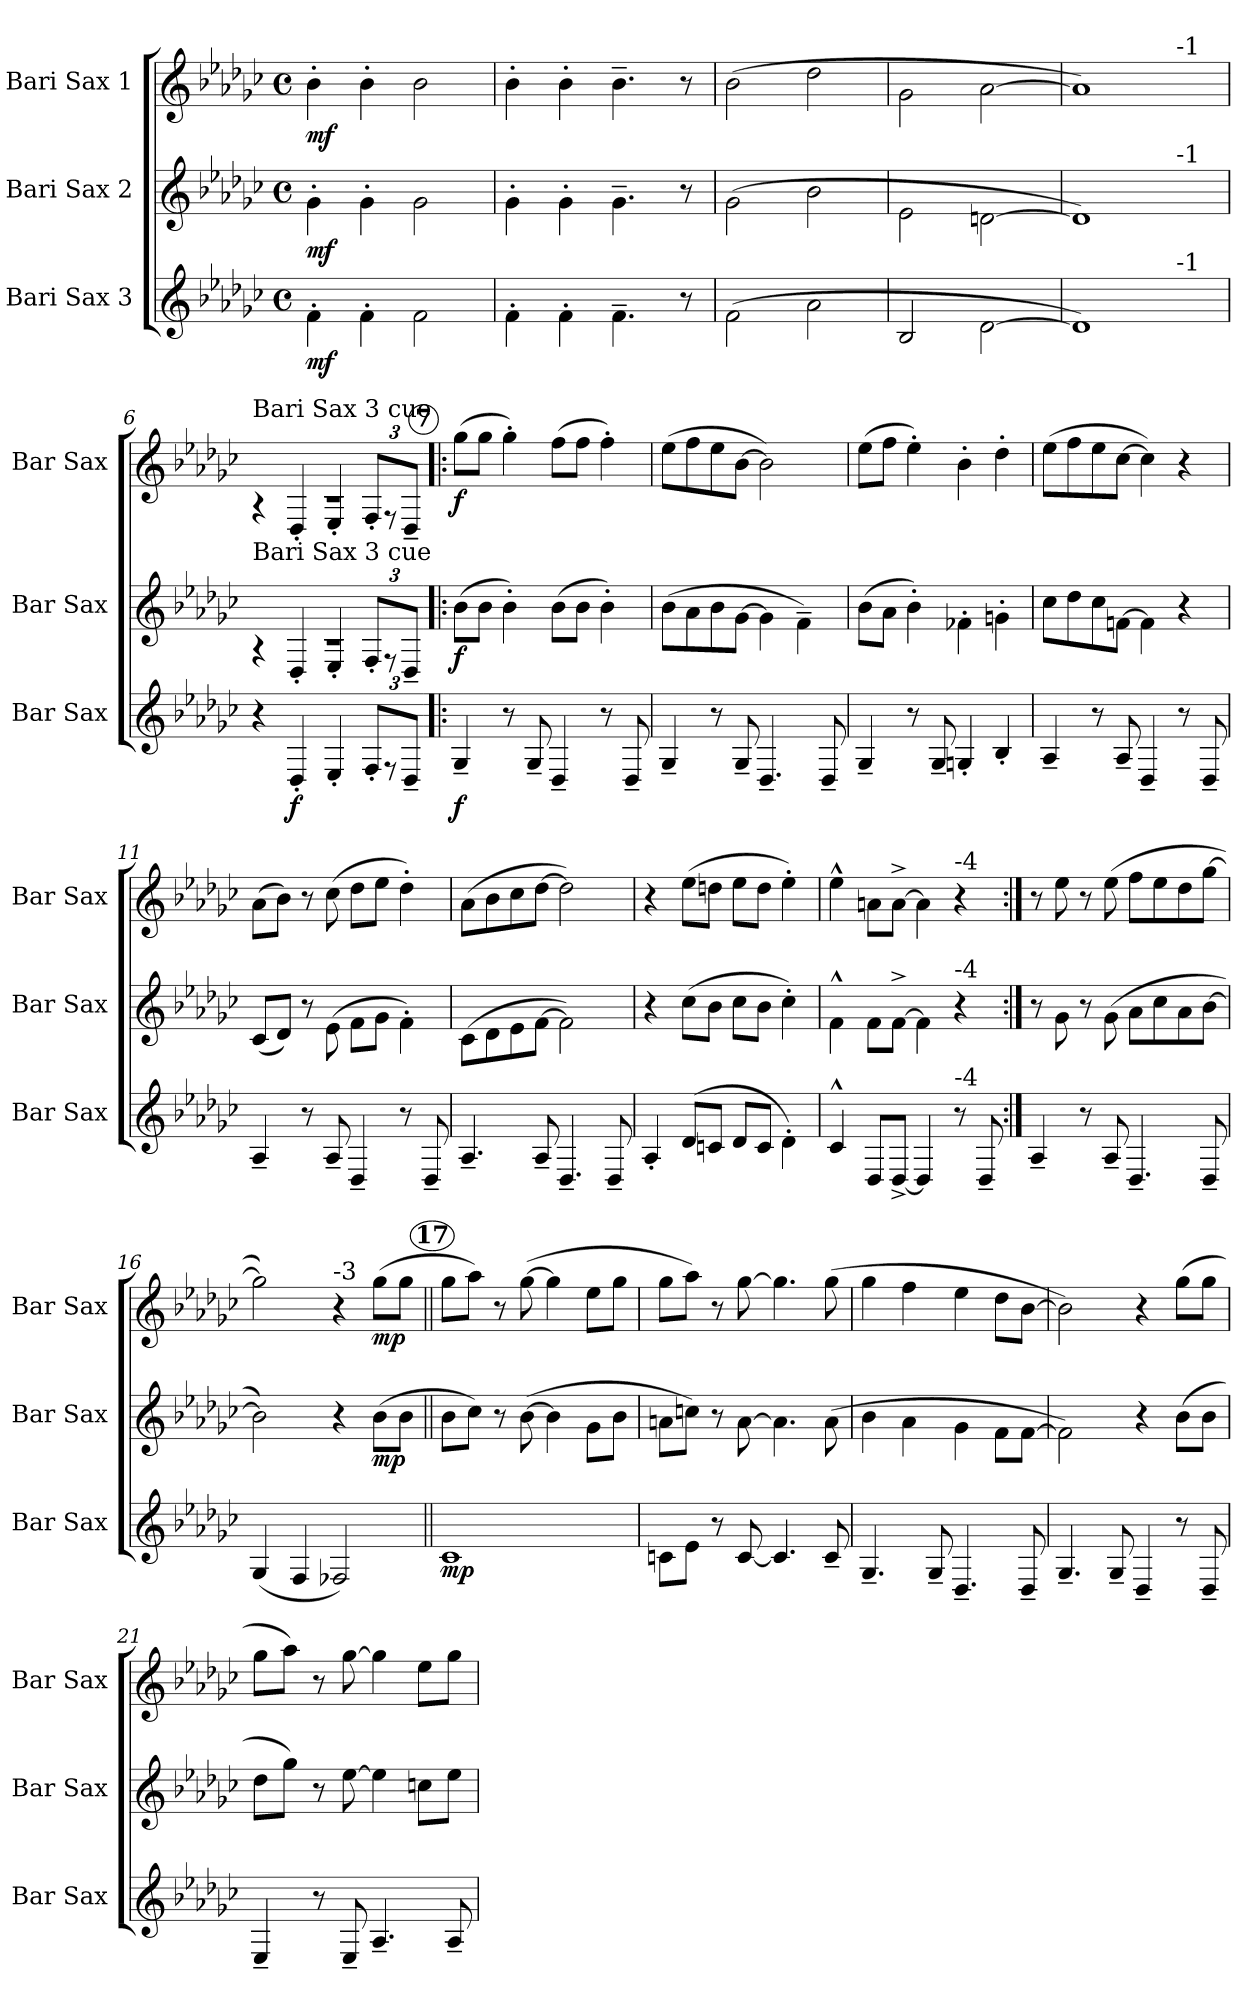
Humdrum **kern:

**kern	**dynam	**kern	**dynam	**kern	**dynam
*part3	*part3	*part2	*part2	*part1	*part1
*staff3	*staff3	*staff2	*staff2	*staff1	*staff1
*I"Bari Sax 3	*	*I"Bari Sax 2	*	*I"Bari Sax 1	*
*I'Bar Sax	*	*I'Bar Sax	*	*I'Bar Sax	*
*clefG2	*	*clefG2	*	*clefG2	*
*ITrd12c21	*	*ITrd12c21	*	*ITrd12c21	*
*k[b-e-a-d-g-c-]	*	*k[b-e-a-d-g-c-]	*	*k[b-e-a-d-g-c-]	*
*G-:	*	*G-:	*	*G-:	*
*M4/4	*	*M4/4	*	*M4/4	*
*met(c)	*	*met(c)	*	*met(c)	*
=1	=1	=1	=1	=1	=1
!	!LO:DY:b	!	!LO:DY:b	!	!LO:DY:b
4F'>\	mf	4G-'>\	mf	4B-'>\	mf
4F'>\	.	4G-'>\	.	4B-'>\	.
2F\	.	2G-\	.	2B-\	.
=2	=2	=2	=2	=2	=2
4F'>\	.	4G-'>\	.	4B-'>\	.
4F'>\	.	4G-'>\	.	4B-'>\	.
4.F~>\	.	4.G-~>\	.	4.B-~>\	.
8r	.	8r	.	8r	.
=3	=3	=3	=3	=3	=3
(>2F\	.	(>2G-\	.	(>2B-\	.
2A-\	.	2B-\	.	2d-\	.
=4	=4	=4	=4	=4	=4
2BB-/	.	2E-\	.	2G-\	.
[2D-\	.	[2Dn\	.	[2A-\	.
=5	=5	=5	=5	=5	=5
*^	*	*^	*	*^	*
1D-])	2.ryy	.	1D])	2.ryy	.	1A-])	2.ryy	.
!	!	!	!	!	!	!	!LO:TX:a:t=-1	!
!	!	!	!	!LO:TX:a:t=-1	!	!	!	!
!	!LO:TX:a:t=-1	!	!	!	!	!	!	!
.	4ryy	.	.	4ryy	.	.	4ryy	.
=6	=6	=6	=6	=6	=6	=6	=6	=6
!	!	!	!	!	!	!LO:TX:a:t=Bari Sax 3 cue	!	!
!	!	!	!LO:TX:a:t=Bari Sax 3 cue	!	!	!	!	!
*v	*v	*	*	*	*	*	*	*
4r	.	1rc	4r	.	1rc	4r	.
!	!LO:DY:b	!	!	!	!	!	!
4DD-'</	f	.	4DD-'<!/	.	.	4DD-'<!/	.
4EE-'</	.	.	4EE-'<!/	.	.	4EE-'<!/	.
12FF'</L	.	.	12FF'<!/L	.	.	12FF'<!/L	.
12r	.	.	12r	.	.	12r	.
12DD-~</J	.	.	12DD-~<!/J	.	.	12DD-~<!/J	.
!!LO:LB:g=z
!!LO:REH:place=s1:a:enc=circle:fs=12:t=7
=7!|:	=7!|:	=7!|:	=7!|:	=7!|:	=7!|:	=7!|:	=7!|:
!	!LO:DY:b	!	!	!LO:DY:b	!	!	!LO:DY:b
*	*	*v	*v	*	*	*	*
*	*	*	*	*v	*v	*
4GG-~</	f	(>8B-\L	f	(>8g-\L	f
.	.	8B-\J	.	8g-\J	.
8r	.	4B-'>\)	.	4g-'>\)	.
8GG-~</	.	.	.	.	.
4DD-~</	.	(>8B-\L	.	(>8f\L	.
.	.	8B-\J	.	8f\J	.
8r	.	4B-'>\)	.	4f'>\)	.
8DD-~</	.	.	.	.	.
=8	=8	=8	=8	=8	=8
4GG-~</	.	(>8B-\L	.	(>8e-\L	.
.	.	8A-\	.	8f\	.
8r	.	8B-\	.	8e-\	.
8GG-~</	.	[8G-\J	.	[8B-\J	.
4.DD-~</	.	4G-\]	.	2B-\])	.
.	.	4F~>\)	.	.	.
8DD-~</	.	.	.	.	.
=9	=9	=9	=9	=9	=9
4GG-~</	.	(>8B-\L	.	(>8e-\L	.
.	.	8A-\J	.	8f\J	.
8r	.	4B-'>\)	.	4e-'>\)	.
8GG-~</	.	.	.	.	.
4GGn'</	.	4F-X'>\	.	4B-'>\	.
4BB-'</	.	4Gn'>\	.	4d-'>\	.
=10	=10	=10	=10	=10	=10
4AA-~</	.	8c-\L	.	(>8e-\L	.
.	.	8d-\	.	8f\	.
8r	.	8c-\	.	8e-\	.
8AA-~</	.	[8Fn\J	.	[8c-\J	.
4DD-~</	.	4F\]	.	4c-\])	.
8r	.	4r	.	4r	.
8DD-~</	.	.	.	.	.
=11	=11	=11	=11	=11	=11
4AA-~</	.	(<8C-/L	.	(>8A-\L	.
.	.	8D-/J)	.	8B-\J)	.
8r	.	8r	.	8r	.
8AA-~</	.	(>8E-\	.	(>8c-\	.
4DD-~</	.	8F\L	.	8d-\L	.
.	.	8G-\J	.	8e-\J	.
8r	.	4F'>\)	.	4d-'>\)	.
8DD-~</	.	.	.	.	.
!!LO:PB:g=z
=12	=12	=12	=12	=12	=12
4.AA-~</	.	(>8C-\L	.	(>8A-\L	.
.	.	8D-\	.	8B-\	.
.	.	8E-\	.	8c-\	.
8AA-~</	.	[8F\J	.	[8d-\J	.
4.DD-~</	.	2F\])	.	2d-\])	.
8DD-~</	.	.	.	.	.
=13	=13	=13	=13	=13	=13
4AA-'</	.	4r	.	4r	.
(>8D-/L	.	(>8c-\L	.	(>8e-\L	.
8Cn/J	.	8B-\J	.	8dn\J	.
8D-/L	.	8c-\L	.	8e-\L	.
8C/J	.	8B-\J	.	8d\J	.
4D-'>\)	.	4c-'>\)	.	4e-'>\)	.
=14	=14	=14	=14	=14	=14
4C-i^^>/	.	4F^^>\	.	4e-^^>\	.
8DD-/L	.	8F\L	.	8An\L	.
[8DD-^</J	.	[8F^>\J	.	[8A^>\J	.
4DD-/]	.	4F\]	.	4A\]	.
!	!	!	!	!LO:TX:a:t=-4	!
!	!	!LO:TX:a:t=-4	!	!	!
!LO:TX:a:t=-4	!	!	!	!	!
8r	.	4r	.	4r	.
8DD-~</	.	.	.	.	.
=15:|!	=15:|!	=15:|!	=15:|!	=15:|!	=15:|!
4AA-~</	.	8r	.	8r	.
.	.	8G-\	.	8e-\	.
8r	.	8r	.	8r	.
8AA-~</	.	(>8G-\	.	(>8e-\	.
4.DD-~</	.	8A-\L	.	8f\L	.
.	.	8c-\	.	8e-\	.
.	.	8A-\	.	8d-\	.
8DD-~</	.	[8B-\J	.	[8g-\J	.
=16	=16	=16	=16	=16	=16
(<4GG-/	.	2B-\])	.	2g-\])	.
4FF/	.	.	.	.	.
!	!	!	!	!LO:TX:a:t=-3	!
2FF-X/)	.	4r	.	4r	.
!	!	!	!LO:DY:b	!	!LO:DY:b
.	.	(>8B-\L	mp	(>8g-\L	mp
.	.	8B-\J	.	8g-\J	.
!!LO:LB:g=z
!!LO:REH:place=s1:a:enc=circle:fs=12:t=17
=17||	=17||	=17||	=17||	=17||	=17||
!	!LO:DY:b	!	!	!	!
1C-	mp	8B-\L	.	8g-\L	.
.	.	8c-\J)	.	8a-\J)	.
.	.	8r	.	8r	.
.	.	(>[8B-\	.	(>[8g-\	.
.	.	4B-\]	.	4g-\]	.
.	.	8G-\L	.	8e-\L	.
.	.	8B-\J	.	8g-\J	.
=18	=18	=18	=18	=18	=18
8Cn\L	.	8An\L	.	8g-\L	.
8E-\J	.	8cn\J)	.	8a-\J)	.
8r	.	8r	.	8r	.
[8C/	.	[8A\	.	[8g-\	.
4.C/]	.	4.A\]	.	4.g-\]	.
8C~</	.	(>8A\	.	(>8g-\	.
=19	=19	=19	=19	=19	=19
4.GG-~</	.	4B-\	.	4g-\	.
.	.	4A-i\	.	4f\	.
8GG-~</	.	.	.	.	.
4.DD-~</	.	4G-\	.	4e-\	.
.	.	8F\L	.	8d-\L	.
8DD-~</	.	[8F\J	.	[8B-\J	.
=20	=20	=20	=20	=20	=20
4.GG-~</	.	2F\])	.	2B-\])	.
8GG-~</	.	.	.	.	.
4DD-~</	.	4r	.	4r	.
8r	.	(>8B-\L	.	(>8g-\L	.
8DD-~</	.	8B-\J	.	8g-\J	.
=21	=21	=21	=21	=21	=21
4EE-~</	.	8d-\L	.	8g-\L	.
.	.	8g-\J)	.	8a-\J)	.
8r	.	8r	.	8r	.
8EE-~</	.	[8e-\	.	[8g-\	.
4.AA-~</	.	4e-\]	.	4g-\]	.
.	.	8cn\L	.	8e-\L	.
8AA-~</	.	8e-\J	.	8g-\J	.
=	=	=	=	=	=
*-	*-	*-	*-	*-	*-
